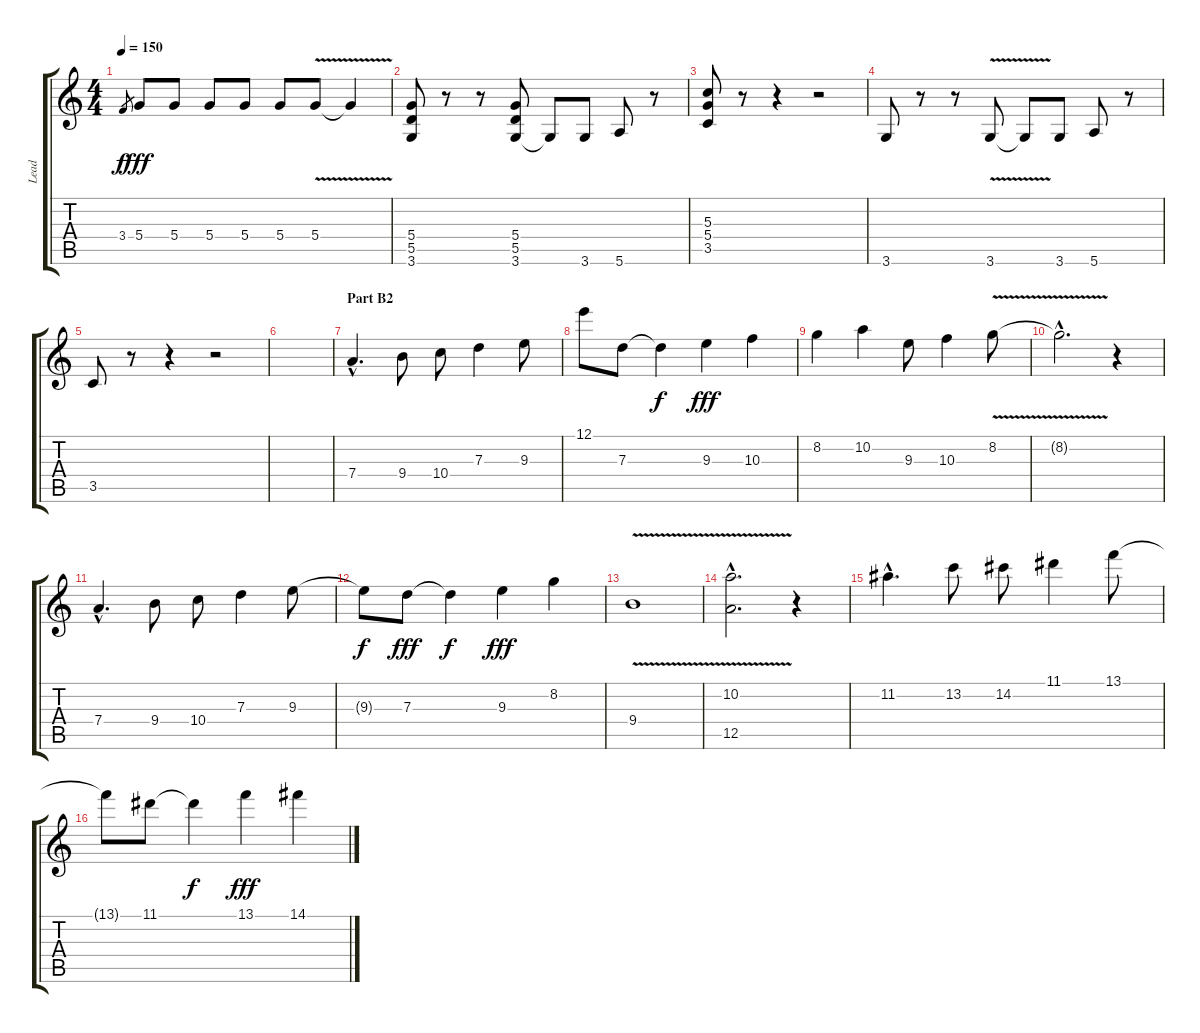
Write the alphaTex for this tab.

\track ("Lead" "Lead") {instrument acousticguitarnylon}
\staff {score tabs}
\tuning (E4 B3 G3 D3 A2 E2) {hide}
\ts (4 4)
\tempo 150
\clef g2
\ks c
3.4.8{gr dy f} 5.4.8{dy fff} 5.4.8 5.4.8 5.4.8 5.4.8 5.4{v}.8 5.4{t}.4 |
(5.4 5.5 3.6).8 r.8 r.8 (5.4 5.5 3.6).8 3.6{t}.8 3.6.8 5.6.8 r.8 |
(5.3 5.4 3.5).8 r.8 r.4 r.2 |
3.6.8 r.8 r.8 3.6{v}.8 3.6{t}.8 3.6.8 5.6.8 r.8 |
3.5.8 r.8 r.4 r.2 |
|
\section ("" "Part B2")
7.4{hac}.4{d instrument acousticguitarnylon} 9.4.8 10.4.8 7.3.4 9.3.8 |
12.1.8 7.3.8 7.3{t}.4{dy f} 9.3.4{dy fff} 10.3.4 |
8.2.4 10.2.4 9.3.8 10.3.4 8.2{v}.8 |
8.2{hac t}.2{d} r.4 |
7.4{hac}.4{d} 9.4.8 10.4.8 7.3.4 9.3.8 |
9.3{t}.8{dy f} 7.3.8{dy fff} 7.3{t}.4{dy f} 9.3.4{dy fff} 8.2.4 |
9.4{v}.1 |
(10.2{v hac} 12.5{v hac}).2{d} r.4 |
11.2{hac}.4{d instrument acousticguitarsteel} 13.2.8 14.2.8 11.1.4 13.1.8 |
13.1{t}.8 11.1.8 11.1{t}.4{dy f} 13.1.4{dy fff} 14.1.4
